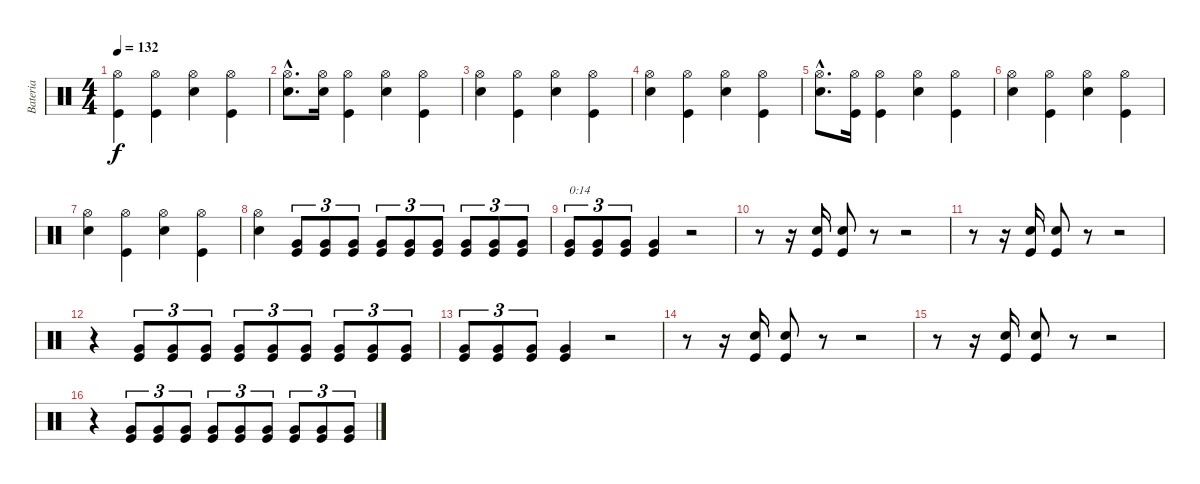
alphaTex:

\track ("Bateria" "Bateria") {instrument percussion}
\staff {score}
\articulation defaults
\ts (4 4)
\tempo 132
\clef neutral
\ks c
("Kick (hit)" "Hi-Hat (open)").4{dy f} ("Kick (hit)" "Hi-Hat (open)").4 ("Snare (hit) 2" "Hi-Hat (open)").4 ("Kick (hit)" "Hi-Hat (open)").4 |
("Snare (hit) 2"{hac} "Hi-Hat (open)"{hac}).8{d} ("Snare (hit) 2" "Hi-Hat (open)").16 ("Kick (hit)" "Hi-Hat (open)").4 ("Snare (hit) 2" "Hi-Hat (open)").4 ("Kick (hit)" "Hi-Hat (open)").4 |
("Snare (hit) 2" "Hi-Hat (open)").4 ("Kick (hit)" "Hi-Hat (open)").4 ("Snare (hit) 2" "Hi-Hat (open)").4 ("Kick (hit)" "Hi-Hat (open)").4 |
("Snare (hit) 2" "Hi-Hat (open)").4 ("Kick (hit)" "Hi-Hat (open)").4 ("Snare (hit) 2" "Hi-Hat (open)").4 ("Kick (hit)" "Hi-Hat (open)").4 |
("Snare (hit) 2"{hac} "Hi-Hat (open)"{hac}).8{d} ("Kick (hit)" "Hi-Hat (open)").16 ("Kick (hit)" "Hi-Hat (open)").4 ("Snare (hit) 2" "Hi-Hat (open)").4 ("Kick (hit)" "Hi-Hat (open)").4 |
("Snare (hit) 2" "Hi-Hat (open)").4 ("Kick (hit)" "Hi-Hat (open)").4 ("Snare (hit) 2" "Hi-Hat (open)").4 ("Kick (hit)" "Hi-Hat (open)").4 |
("Snare (hit) 2" "Hi-Hat (open)").4 ("Kick (hit)" "Hi-Hat (open)").4 ("Snare (hit) 2" "Hi-Hat (open)").4 ("Kick (hit)" "Hi-Hat (open)").4 |
("Snare (hit) 2" "Hi-Hat (open)").4 ("Kick (hit)" "Very Low Tom (hit)").8{tu (3 2)} ("Kick (hit)" "Very Low Tom (hit)").8{tu (3 2)} ("Kick (hit)" "Very Low Tom (hit)").8{tu (3 2)} ("Kick (hit)" "Very Low Tom (hit)").8{tu (3 2)} ("Kick (hit)" "Very Low Tom (hit)").8{tu (3 2)} ("Kick (hit)" "Very Low Tom (hit)").8{tu (3 2)} ("Kick (hit)" "Very Low Tom (hit)").8{tu (3 2)} ("Kick (hit)" "Very Low Tom (hit)").8{tu (3 2)} ("Kick (hit)" "Very Low Tom (hit)").8{tu (3 2)} |
("Kick (hit)" "Very Low Tom (hit)").8{tu (3 2) txt "0:14"} ("Kick (hit)" "Very Low Tom (hit)").8{tu (3 2)} ("Kick (hit)" "Very Low Tom (hit)").8{tu (3 2)} ("Kick (hit)" "Very Low Tom (hit)").4 r.2 |
r.8 r.16 ("Kick (hit)" "Snare (hit) 2").16 ("Kick (hit)" "Snare (hit) 2").8 r.8 r.2 |
r.8 r.16 ("Kick (hit)" "Snare (hit) 2").16 ("Kick (hit)" "Snare (hit) 2").8 r.8 r.2 |
r.4 ("Kick (hit)" "Very Low Tom (hit)").8{tu (3 2)} ("Kick (hit)" "Very Low Tom (hit)").8{tu (3 2)} ("Kick (hit)" "Very Low Tom (hit)").8{tu (3 2)} ("Kick (hit)" "Very Low Tom (hit)").8{tu (3 2)} ("Kick (hit)" "Very Low Tom (hit)").8{tu (3 2)} ("Kick (hit)" "Very Low Tom (hit)").8{tu (3 2)} ("Kick (hit)" "Very Low Tom (hit)").8{tu (3 2)} ("Kick (hit)" "Very Low Tom (hit)").8{tu (3 2)} ("Kick (hit)" "Very Low Tom (hit)").8{tu (3 2)} |
("Kick (hit)" "Very Low Tom (hit)").8{tu (3 2)} ("Kick (hit)" "Very Low Tom (hit)").8{tu (3 2)} ("Kick (hit)" "Very Low Tom (hit)").8{tu (3 2)} ("Kick (hit)" "Very Low Tom (hit)").4 r.2 |
r.8 r.16 ("Kick (hit)" "Snare (hit) 2").16 ("Kick (hit)" "Snare (hit) 2").8 r.8 r.2 |
r.8 r.16 ("Kick (hit)" "Snare (hit) 2").16 ("Kick (hit)" "Snare (hit) 2").8 r.8 r.2 |
r.4 ("Kick (hit)" "Very Low Tom (hit)").8{tu (3 2)} ("Kick (hit)" "Very Low Tom (hit)").8{tu (3 2)} ("Kick (hit)" "Very Low Tom (hit)").8{tu (3 2)} ("Kick (hit)" "Very Low Tom (hit)").8{tu (3 2)} ("Kick (hit)" "Very Low Tom (hit)").8{tu (3 2)} ("Kick (hit)" "Very Low Tom (hit)").8{tu (3 2)} ("Kick (hit)" "Very Low Tom (hit)").8{tu (3 2)} ("Kick (hit)" "Very Low Tom (hit)").8{tu (3 2)} ("Kick (hit)" "Very Low Tom (hit)").8{tu (3 2)}
